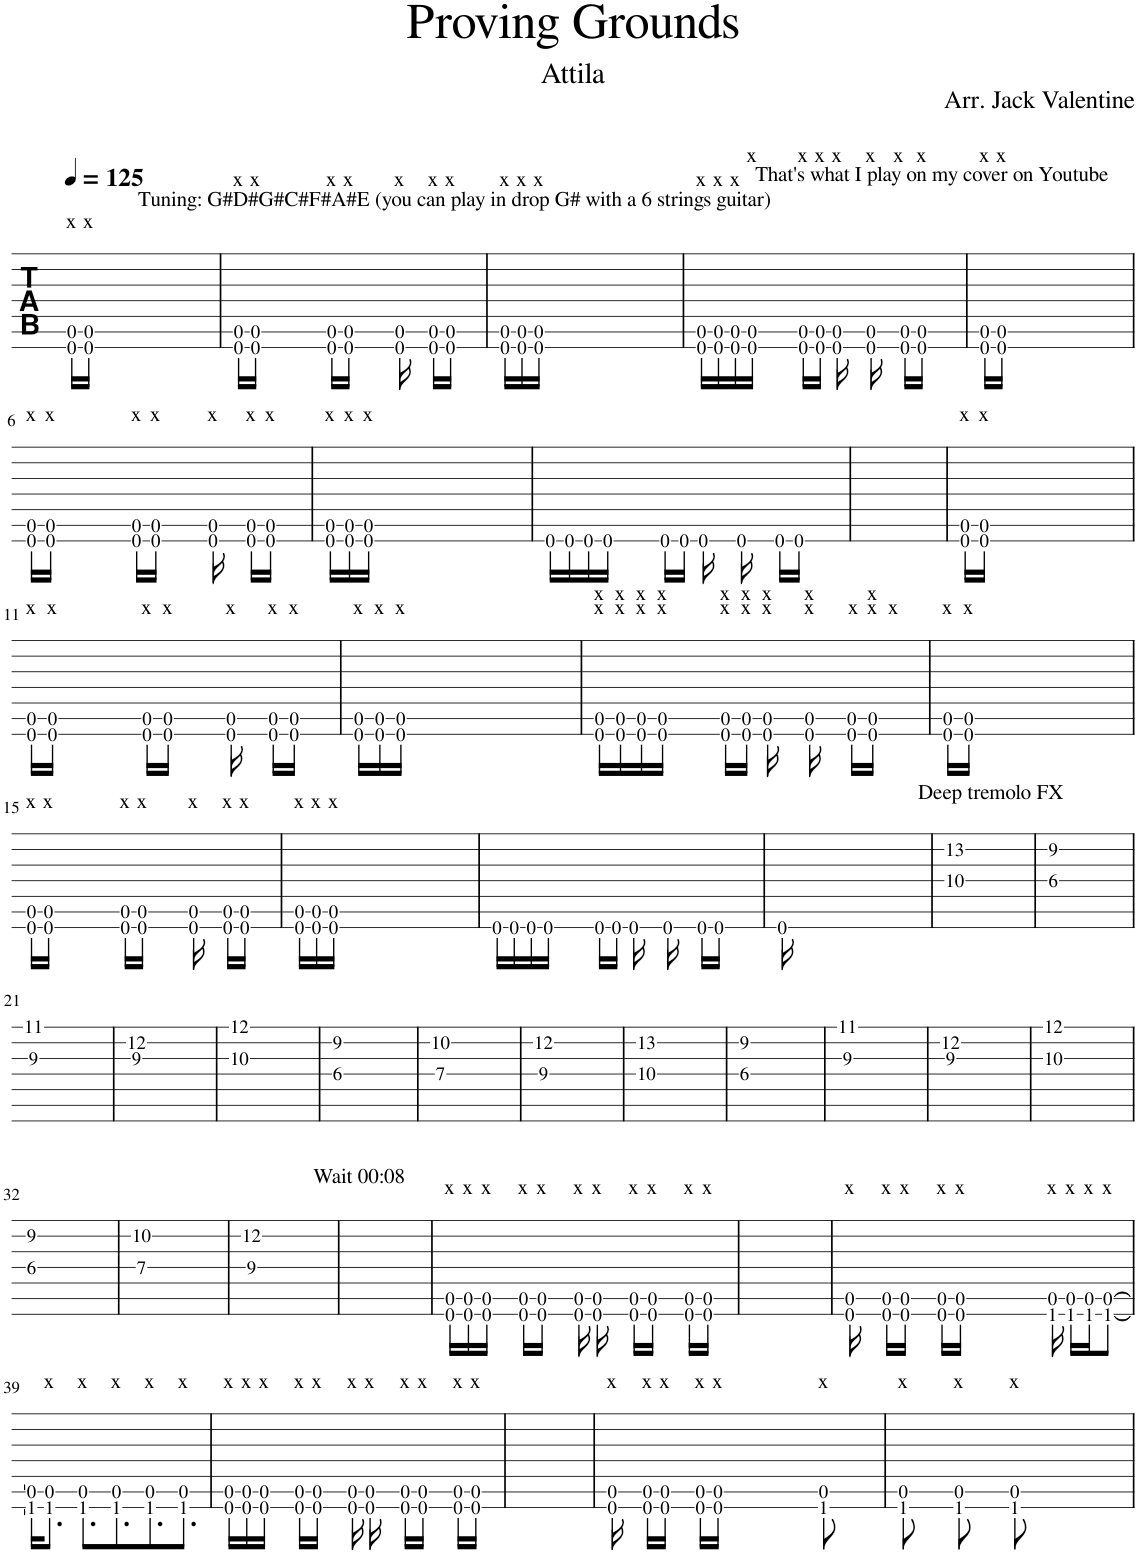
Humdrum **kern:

**kern
*part1
*staff1
*I"Electric Guitar
*I'El. Guit.
*stria7
*
*k[]
*M4/4
*MM125
=1
!LO:TX:a:t=Tuning&colon; G#D#G#C#F#A#E (you can play in drop G# with a 6 strings guitar)
!LO:TX:a:t=x
!LO:TX:a:t=That's what I play on my cover on Youtube
16GGG#\ 16EE-\LL
!LO:TX:a:t=x
16GGG#\ 16EE-\JJ
8r
4r
2r
=2
!LO:TX:a:t=x
16GGG#\ 16EE-\LL
!LO:TX:a:t=x
16GGG#\ 16EE-\JJ
8r
16r
16r
!LO:TX:a:t=x
16GGG#\ 16EE-\LL
!LO:TX:a:t=x
16GGG#\ 16EE-\JJ
16r
16r
!LO:TX:a:t=x
16GGG#\ 16EE-\
16r
!LO:TX:a:t=x
16GGG#\ 16EE-\LL
!LO:TX:a:t=x
16GGG#\ 16EE-\JJ
8r
=3
!LO:TX:a:t=x
16GGG#\ 16EE-\LL
!LO:TX:a:t=x
16GGG#\ 16EE-\
!LO:TX:a:t=x
16GGG#\ 16EE-\JJ
16r
16r
16r
8r
2r
=4
!LO:TX:a:t=x
16GGG#\ 16EE-\LL
!LO:TX:a:t=x
16GGG#\ 16EE-\
!LO:TX:a:t=x
16GGG#\ 16EE-\
!LO:TX:a:t=x
16GGG#\ 16EE-\JJ
16r
16r
!LO:TX:a:t=x
16GGG#\ 16EE-\LL
!LO:TX:a:t=x
16GGG#\ 16EE-\JJ
!LO:TX:a:t=x
16GGG#\ 16EE-\
16r
!LO:TX:a:t=x
16GGG#\ 16EE-\
16r
16GGG#\ 16EE-\LL
!LO:TX:a:t=x
16GGG#\ 16EE-\JJ
!LO:TX:a:t=x
16r
16r
=5
!LO:TX:a:t=x
16GGG#\ 16EE-\LL
!LO:TX:a:t=x
16GGG#\ 16EE-\JJ
8r
4r
2r
!!LO:LB:g=z
=6
!LO:TX:a:t=x
16GGG#\ 16EE-\LL
!LO:TX:a:t=x
16GGG#\ 16EE-\JJ
8r
16r
16r
!LO:TX:a:t=x
16GGG#\ 16EE-\LL
!LO:TX:a:t=x
16GGG#\ 16EE-\JJ
16r
16r
!LO:TX:a:t=x
16GGG#\ 16EE-\
16r
!LO:TX:a:t=x
16GGG#\ 16EE-\LL
!LO:TX:a:t=x
16GGG#\ 16EE-\JJ
8r
=7
!LO:TX:a:t=x
16GGG#\ 16EE-\LL
!LO:TX:a:t=x
16GGG#\ 16EE-\
!LO:TX:a:t=x
16GGG#\ 16EE-\JJ
16r
16r
16r
8r
2r
=8
16GGG#\LL
16GGG#\
16GGG#\
16GGG#\JJ
16r
16r
16GGG#\LL
16GGG#\JJ
16GGG#\
16r
16GGG#\
16r
16GGG#\LL
16GGG#\JJ
16r
16r
=9
1r
=10
!LO:TX:a:t=x
16GGG#\ 16EE-\LL
!LO:TX:a:t=x
16GGG#\ 16EE-\JJ
8r
4r
2r
!!LO:LB:g=z
=11
!LO:TX:a:t=x
16GGG#\ 16EE-\LL
!LO:TX:a:t=x
16GGG#\ 16EE-\JJ
8r
16r
16r
!LO:TX:a:t=x
16GGG#\ 16EE-\LL
!LO:TX:a:t=x
16GGG#\ 16EE-\JJ
16r
16r
!LO:TX:a:t=x
16GGG#\ 16EE-\
16r
!LO:TX:a:t=x
16GGG#\ 16EE-\LL
!LO:TX:a:t=x
16GGG#\ 16EE-\JJ
8r
=12
!LO:TX:a:t=x
16GGG#\ 16EE-\LL
!LO:TX:a:t=x
16GGG#\ 16EE-\
!LO:TX:a:t=x
16GGG#\ 16EE-\JJ
16r
16r
16r
8r
2r
=13
!LO:TX:a:t=x
!LO:TX:a:t=x
16GGG#\ 16EE-\LL
!LO:TX:a:t=x
!LO:TX:a:t=x
16GGG#\ 16EE-\
!LO:TX:a:t=x
!LO:TX:a:t=x
16GGG#\ 16EE-\
!LO:TX:a:t=x
!LO:TX:a:t=x
16GGG#\ 16EE-\JJ
16r
16r
!LO:TX:a:t=x
!LO:TX:a:t=x
16GGG#\ 16EE-\LL
!LO:TX:a:t=x
!LO:TX:a:t=x
16GGG#\ 16EE-\JJ
!LO:TX:a:t=x
!LO:TX:a:t=x
16GGG#\ 16EE-\
16r
!LO:TX:a:t=x
!LO:TX:a:t=x
16GGG#\ 16EE-\
16r
16GGG#\ 16EE-\LL
!LO:TX:a:t=x
!LO:TX:a:t=x
16GGG#\ 16EE-\JJ
!LO:TX:a:t=x
!LO:TX:a:t=x
16r
16r
=14
!LO:TX:a:t=x
16GGG#\ 16EE-\LL
!LO:TX:a:t=x
16GGG#\ 16EE-\JJ
8r
4r
2r
!!LO:LB:g=z
=15
!LO:TX:a:t=x
16GGG#\ 16EE-\LL
!LO:TX:a:t=x
16GGG#\ 16EE-\JJ
8r
16r
16r
!LO:TX:a:t=x
16GGG#\ 16EE-\LL
!LO:TX:a:t=x
16GGG#\ 16EE-\JJ
16r
16r
!LO:TX:a:t=x
16GGG#\ 16EE-\
16r
!LO:TX:a:t=x
16GGG#\ 16EE-\LL
!LO:TX:a:t=x
16GGG#\ 16EE-\JJ
8r
=16
!LO:TX:a:t=x
16GGG#\ 16EE-\LL
!LO:TX:a:t=x
16GGG#\ 16EE-\
!LO:TX:a:t=x
16GGG#\ 16EE-\JJ
16r
16r
16r
8r
2r
=17
16GGG#\LL
16GGG#\
16GGG#\
16GGG#\JJ
16r
16r
16GGG#\LL
16GGG#\JJ
16GGG#\
16r
16GGG#\
16r
16GGG#\LL
16GGG#\JJ
16r
16r
=18
16GGG#\
16r
8r
4r
2r
=19
!LO:TX:a:t=Deep tremolo FX
1B 1b
=20
1G 1g
!!LO:LB:g=z
=21
1e- 1ee-
=22
1e- 1b-
=23
1e 1ee
=24
1G 1g
=25
1G# 1g#
=26
1B- 1b-
=27
1B 1b
=28
1G 1g
=29
1e- 1ee-
=30
1e- 1b-
=31
1e 1ee
!!LO:LB:g=z
=32
1G 1g
=33
1G# 1g#
=34
1B- 1b-
=35
!LO:TX:a:t=Wait 00&colon;08
1r
=36
!LO:TX:a:t=x
16GGG#\ 16EE-\LL
!LO:TX:a:t=x
16GGG#\ 16EE-\
!LO:TX:a:t=x
16GGG#\ 16EE-\JJ
16r
!LO:TX:a:t=x
16GGG#\ 16EE-\LL
!LO:TX:a:t=x
16GGG#\ 16EE-\JJ
16r
!LO:TX:a:t=x
16GGG#\ 16EE-\
!LO:TX:a:t=x
16GGG#\ 16EE-\
16r
!LO:TX:a:t=x
16GGG#\ 16EE-\LL
!LO:TX:a:t=x
16GGG#\ 16EE-\JJ
16r
!LO:TX:a:t=x
16GGG#\ 16EE-\LL
!LO:TX:a:t=x
16GGG#\ 16EE-\JJ
16r
=37
1r
=38
!LO:TX:a:t=x
16GGG#\ 16EE-\
16r
!LO:TX:a:t=x
16GGG#\ 16EE-\LL
!LO:TX:a:t=x
16GGG#\ 16EE-\JJ
16r
!LO:TX:a:t=x
16GGG#\ 16EE-\LL
!LO:TX:a:t=x
16GGG#\ 16EE-\JJ
16r
16r
16r
16r
!LO:TX:a:t=x
16AAA\ 16EE-\
!LO:TX:a:t=x
16AAA\ 16EE-\LL
!LO:TX:a:t=x
16AAA\ 16EE-\J
!LO:TX:a:t=x
[8AAA\ [8EE-\J
!!LO:LB:g=z
=39
16AAA\] 16EE-\]KL
!LO:TX:a:t=x
8.AAA\ 8.EE-\J
!LO:TX:a:t=x
8.AAA\ 8.EE-\L
!LO:TX:a:t=x
8.AAA\ 8.EE-\
!LO:TX:a:t=x
8.AAA\ 8.EE-\
!LO:TX:a:t=x
8.AAA\ 8.EE-\J
=40
!LO:TX:a:t=x
16GGG#\ 16EE-\LL
!LO:TX:a:t=x
16GGG#\ 16EE-\
!LO:TX:a:t=x
16GGG#\ 16EE-\JJ
16r
!LO:TX:a:t=x
16GGG#\ 16EE-\LL
!LO:TX:a:t=x
16GGG#\ 16EE-\JJ
16r
!LO:TX:a:t=x
16GGG#\ 16EE-\
!LO:TX:a:t=x
16GGG#\ 16EE-\
16r
!LO:TX:a:t=x
16GGG#\ 16EE-\LL
!LO:TX:a:t=x
16GGG#\ 16EE-\JJ
16r
!LO:TX:a:t=x
16GGG#\ 16EE-\LL
!LO:TX:a:t=x
16GGG#\ 16EE-\JJ
16r
=41
1r
=42
!LO:TX:a:t=x
16GGG#\ 16EE-\
16r
!LO:TX:a:t=x
16GGG#\ 16EE-\LL
!LO:TX:a:t=x
16GGG#\ 16EE-\JJ
16r
!LO:TX:a:t=x
16GGG#\ 16EE-\LL
!LO:TX:a:t=x
16GGG#\ 16EE-\JJ
16r
16r
16r
16r
16r
!LO:TX:a:t=x
8AAA\ 8EE-\
16r
32r
32r
=43
!LO:TX:a:t=x
8AAA\ 8EE-\
16r
32r
!LO:TX:a:t=x
8AAA\ 8EE-\
32r
16r
!LO:TX:a:t=x
8AAA\ 8EE-\
16r
32r
32r
16r
4r
=
*-
